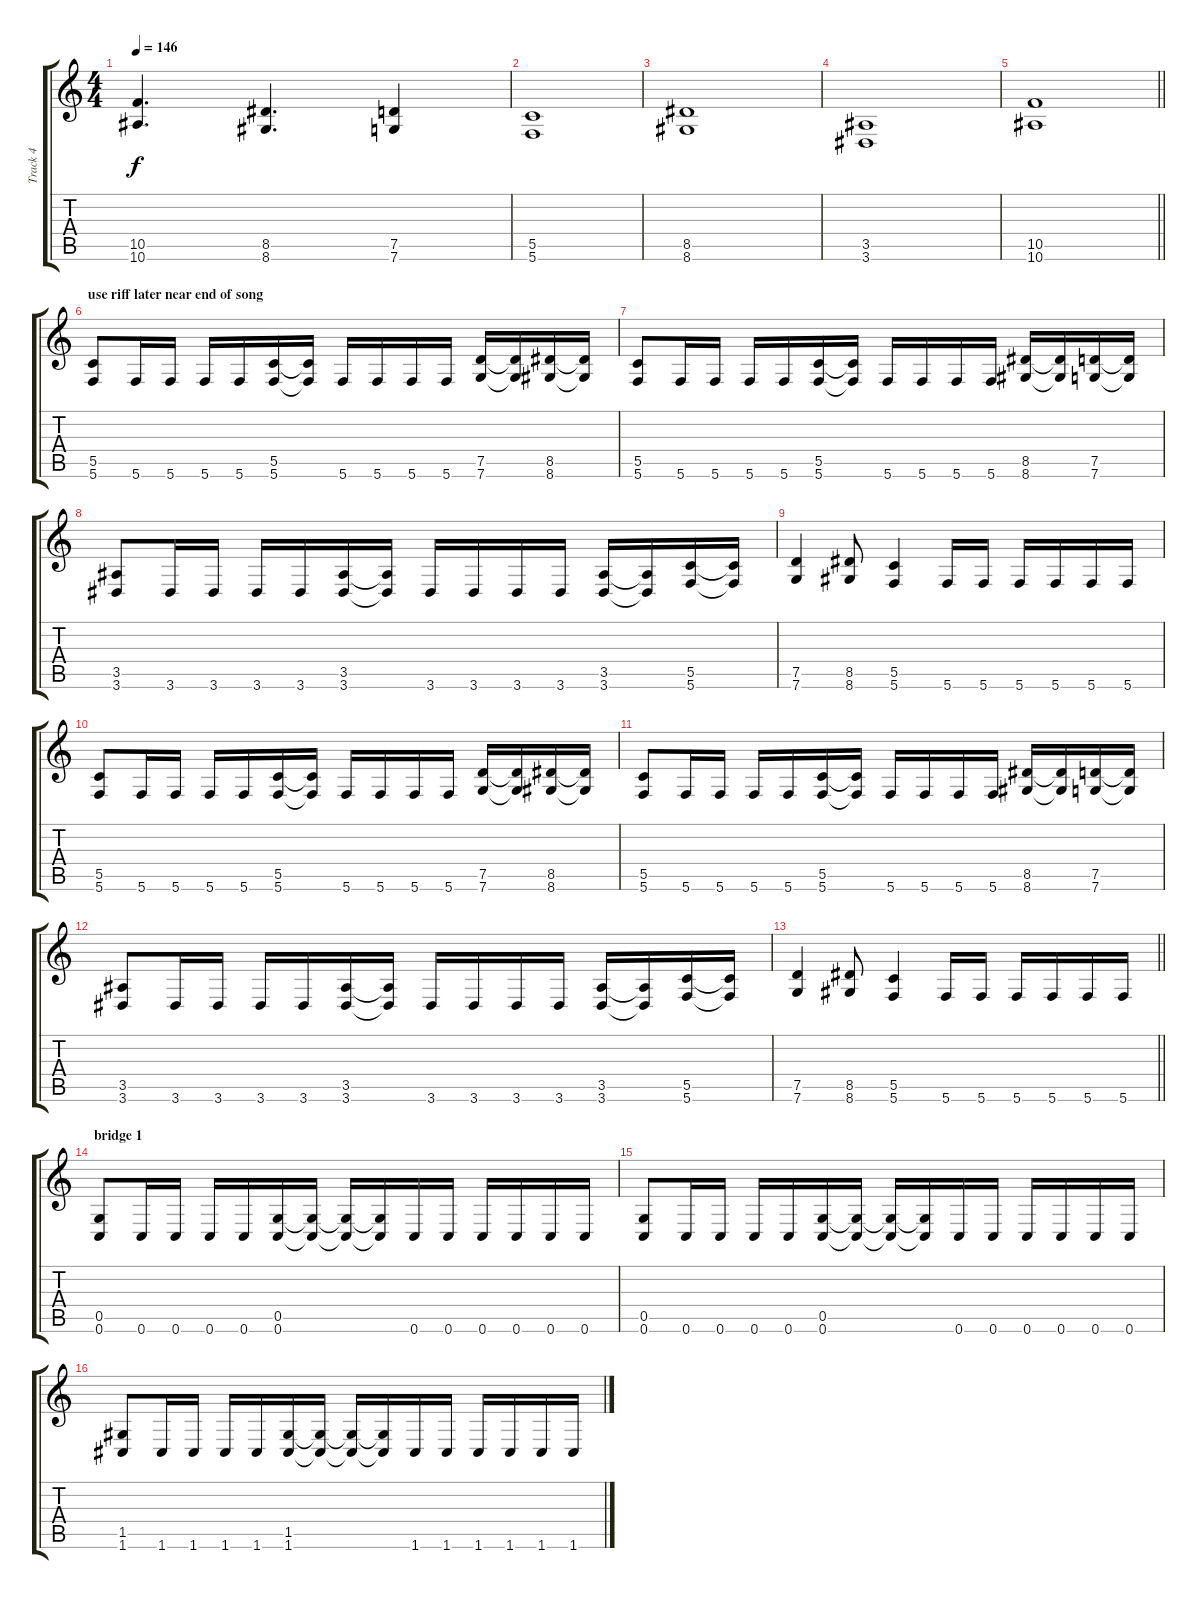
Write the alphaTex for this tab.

\track ("Track 4" "Track 4") {instrument distortionguitar}
\staff {score tabs}
\tuning (D4 A3 F3 C3 G2 C2) {hide}
\ts (4 4)
\tempo 146
\clef g2
\ks c
(10.5 10.6).4{d dy f} (8.5 8.6).4{d} (7.5 7.6).4 |
(5.5 5.6).1 |
(8.5 8.6).1 |
(3.5 3.6).1 |
\barLineRight lightlight
(10.5 10.6).1 |
\section ("" "use riff later near end of song")
(5.5 5.6).8 5.6.16 5.6.16 5.6.16 5.6.16 (5.5 5.6).16 (5.5{t} 5.6{t}).16 5.6.16 5.6.16 5.6.16 5.6.16 (7.5 7.6).16 (7.5{t} 7.6{t}).16 (8.5 8.6).16 (8.5{t} 8.6{t}).16 |
(5.5 5.6).8 5.6.16 5.6.16 5.6.16 5.6.16 (5.5 5.6).16 (5.5{t} 5.6{t}).16 5.6.16 5.6.16 5.6.16 5.6.16 (8.5 8.6).16 (8.5{t} 8.6{t}).16 (7.5 7.6).16 (7.5{t} 7.6{t}).16 |
(3.5 3.6).8 3.6.16 3.6.16 3.6.16 3.6.16 (3.5 3.6).16 (3.5{t} 3.6{t}).16 3.6.16 3.6.16 3.6.16 3.6.16 (3.5 3.6).16 (3.5{t} 3.6{t}).16 (5.5 5.6).16 (5.5{t} 5.6{t}).16 |
(7.5 7.6).4 (8.5 8.6).8 (5.5 5.6).4 5.6.16 5.6.16 5.6.16 5.6.16 5.6.16 5.6.16 |
(5.5 5.6).8 5.6.16 5.6.16 5.6.16 5.6.16 (5.5 5.6).16 (5.5{t} 5.6{t}).16 5.6.16 5.6.16 5.6.16 5.6.16 (7.5 7.6).16 (7.5{t} 7.6{t}).16 (8.5 8.6).16 (8.5{t} 8.6{t}).16 |
(5.5 5.6).8 5.6.16 5.6.16 5.6.16 5.6.16 (5.5 5.6).16 (5.5{t} 5.6{t}).16 5.6.16 5.6.16 5.6.16 5.6.16 (8.5 8.6).16 (8.5{t} 8.6{t}).16 (7.5 7.6).16 (7.5{t} 7.6{t}).16 |
(3.5 3.6).8 3.6.16 3.6.16 3.6.16 3.6.16 (3.5 3.6).16 (3.5{t} 3.6{t}).16 3.6.16 3.6.16 3.6.16 3.6.16 (3.5 3.6).16 (3.5{t} 3.6{t}).16 (5.5 5.6).16 (5.5{t} 5.6{t}).16 |
\barLineRight lightlight
(7.5 7.6).4 (8.5 8.6).8 (5.5 5.6).4 5.6.16 5.6.16 5.6.16 5.6.16 5.6.16 5.6.16 |
\section ("" "bridge 1")
(0.5 0.6).8 0.6.16 0.6.16 0.6.16 0.6.16 (0.5 0.6).16 (0.5{t} 0.6{t}).16 (0.5{t} 0.6{t}).16 (0.5{t} 0.6{t}).16 0.6.16 0.6.16 0.6.16 0.6.16 0.6.16 0.6.16 |
(0.5 0.6).8 0.6.16 0.6.16 0.6.16 0.6.16 (0.5 0.6).16 (0.5{t} 0.6{t}).16 (0.5{t} 0.6{t}).16 (0.5{t} 0.6{t}).16 0.6.16 0.6.16 0.6.16 0.6.16 0.6.16 0.6.16 |
(1.5 1.6).8 1.6.16 1.6.16 1.6.16 1.6.16 (1.5 1.6).16 (1.5{t} 1.6{t}).16 (1.5{t} 1.6{t}).16 (1.5{t} 1.6{t}).16 1.6.16 1.6.16 1.6.16 1.6.16 1.6.16 1.6.16
